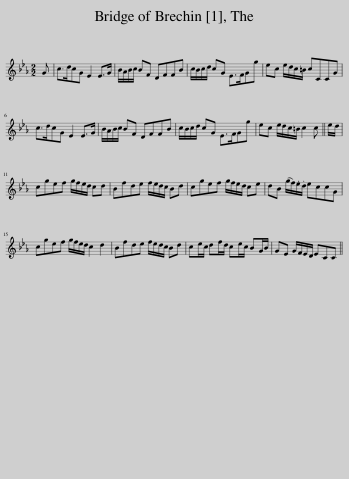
X:1
L:1/8
M:2/2
I:linebreak $
K:Cmin
V:1 treble
V:1
 G | c>dcG E2 E>G | B/A/B/c/ BF DFFB | c/B/c/d/ cG E>FGg | ec e/d/c/=B/ cCCG |$ %5
 c>dcG E2 E>G | B/A/B/c/ BF DFFB | c/B/c/d/ cG E>FGg | ec e/d/c/=B/ c2 c || e/d/ |$ %10
 cgef g/f/e/d/ cd | Bfde f/e/d/c/ Bd | cgef g/f/e/d/ ce | dB (g/f/).e/.d/ eccG |$ cgef g/f/e/d/ c2 d2 | %15
 Bfde f/e/d/c/ Bd | ce/c/ df/d/ ce/c/ BG/B/ | GE G/F/E/D/ ECC || %18
